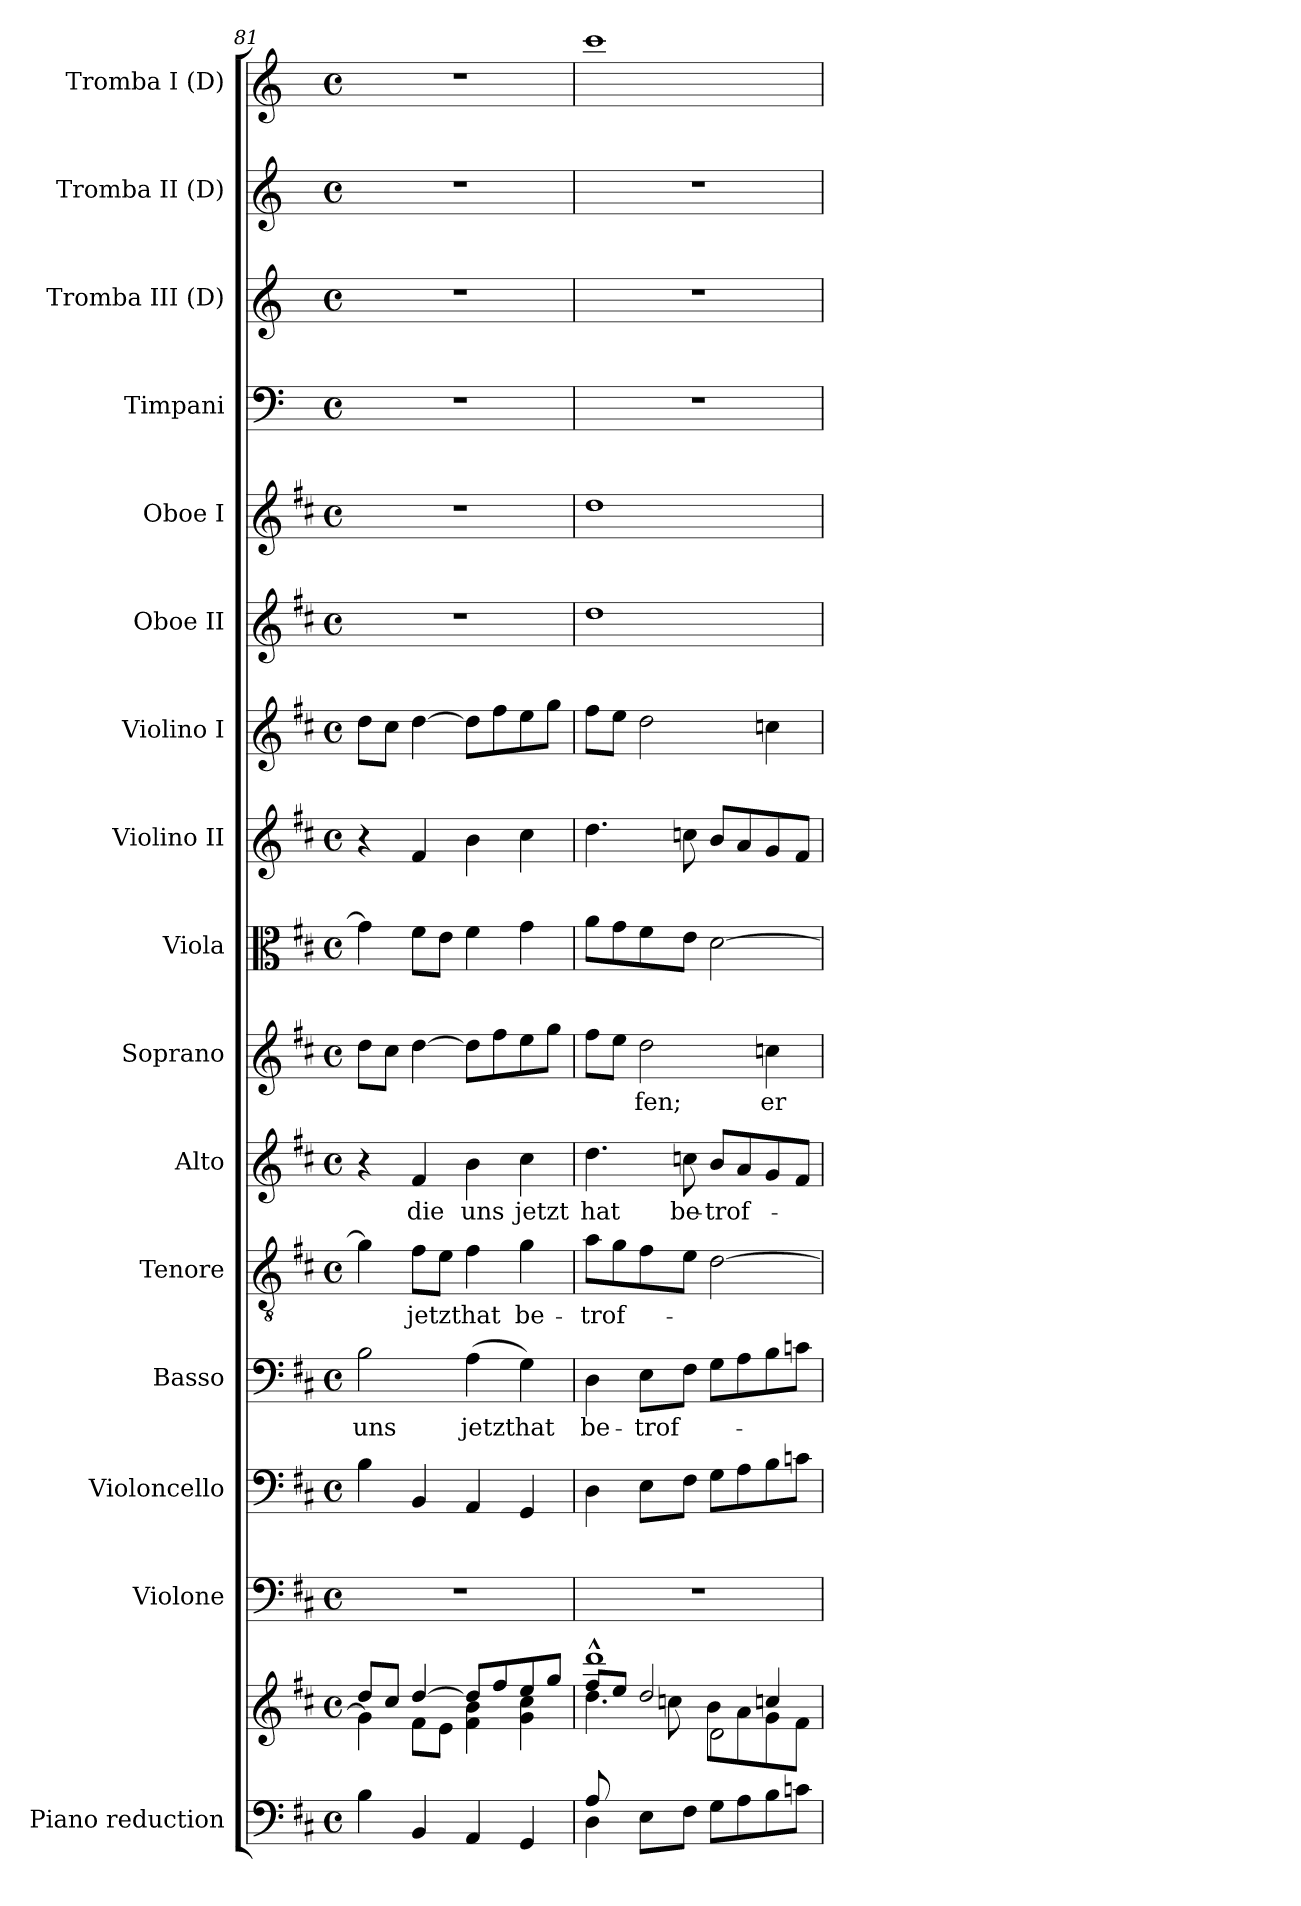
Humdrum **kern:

**kern	**kern	**kern	**kern	**kern	**text	**kern	**text	**kern	**text	**kern	**text	**kern	**kern	**kern	**kern	**kern	**kern	**kern	**kern	**kern
*part16	*part16	*part15	*part14	*part13	*part13	*part12	*part12	*part11	*part11	*part10	*part10	*part9	*part8	*part7	*part6	*part5	*part4	*part3	*part2	*part1
*staff17	*staff16	*staff15	*staff14	*staff13	*staff13	*staff12	*staff12	*staff11	*staff11	*staff10	*staff10	*staff9	*staff8	*staff7	*staff6	*staff5	*staff4	*staff3	*staff2	*staff1
*I"Piano reduction	*	*I"Violone	*I"Violoncello	*I"Basso	*	*I"Tenore	*	*I"Alto	*	*I"Soprano	*	*I"Viola	*I"Violino II	*I"Violino I	*I"Oboe II	*I"Oboe I	*I"Timpani	*I"Tromba III (D)	*I"Tromba II (D)	*I"Tromba I (D)
*I'Pno	*	*	*	*	*	*	*	*	*	*	*	*	*	*	*I'Ob	*I'Ob	*I'Timp	*	*	*
*clefF4	*clefG2	*clefF4	*clefF4	*clefF4	*	*clefGv2	*	*clefG2	*	*clefG2	*	*clefC3	*clefG2	*clefG2	*clefG2	*clefG2	*clefF4	*clefG2	*clefG2	*clefG2
*	*	*ITrd7c12	*	*	*	*	*	*	*	*	*	*	*	*	*	*	*	*ITrd-1c-2	*ITrd-1c-2	*ITrd-1c-2
*k[f#c#]	*k[f#c#]	*k[f#c#]	*k[f#c#]	*k[f#c#]	*	*k[f#c#]	*	*k[f#c#]	*	*k[f#c#]	*	*k[f#c#]	*k[f#c#]	*k[f#c#]	*k[f#c#]	*k[f#c#]	*k[]	*k[f#c#]	*k[f#c#]	*k[f#c#]
*M4/4	*M4/4	*M4/4	*M4/4	*M4/4	*	*M4/4	*	*M4/4	*	*M4/4	*	*M4/4	*M4/4	*M4/4	*M4/4	*M4/4	*M4/4	*M4/4	*M4/4	*M4/4
*met(c)	*met(c)	*met(c)	*met(c)	*met(c)	*	*met(c)	*	*met(c)	*	*met(c)	*	*met(c)	*met(c)	*met(c)	*met(c)	*met(c)	*met(c)	*met(c)	*met(c)	*met(c)
=81	=81	=81	=81	=81	=81	=81	=81	=81	=81	=81	=81	=81	=81	=81	=81	=81	=81	=81	=81	=81
*	*^	*	*	*	*	*	*	*	*	*	*	*	*	*	*	*	*	*	*	*
!	!	!	!	!	!	!LO:LY:b	!	!	!	!	!	!	!	!	!	!	!	!	!	!	!
4B\	8dd/L	4g\]	1r	4B\	2B\	uns	4g\]	.	4r	.	8dd\L	.	4g\]	4r	8dd\L	1r	1r	1r	1r	1r	1r
.	8cc#/J	.	.	.	.	.	.	.	.	.	8cc#\J	.	.	.	8cc#\J	.	.	.	.	.	.
!	!	!	!	!	!	!	!	!LO:LY:b	!	!LO:LY:b	!	!	!	!	!	!	!	!	!	!	!
4BB/	[4dd/	8f#\L	.	4BB/	.	.	8f#\L	jetzt	4f#/	die	[4dd\	.	8f#\L	4f#/	[4dd\	.	.	.	.	.	.
.	.	8e\J	.	.	.	.	8e\J	.	.	.	.	.	8e\J	.	.	.	.	.	.	.	.
!	!	!	!	!	!	!LO:LY:b	!	!LO:LY:b	!	!LO:LY:b	!	!	!	!	!	!	!	!	!	!	!
4AA/	8dd/L]	4f#\ 4b\	.	4AA/	(4A\	jetzt	4f#\	hat	4b\	uns	8dd\L]	.	4f#\	4b\	8dd\L]	.	.	.	.	.	.
.	8ff#/	.	.	.	.	.	.	.	.	.	8ff#\	.	.	.	8ff#\	.	.	.	.	.	.
!	!	!	!	!	!	!LO:LY:b	!	!LO:LY:b	!	!LO:LY:b	!	!	!	!	!	!	!	!	!	!	!
4GG/	8ee/	4g\ 4cc#\	.	4GG/	4G\)	hat	4g\	be-	4cc#\	jetzt	8ee\	.	4g\	4cc#\	8ee\	.	.	.	.	.	.
.	8gg/J	.	.	.	.	.	.	.	.	.	8gg\J	.	.	.	8gg\J	.	.	.	.	.	.
=82	=82	=82	=82	=82	=82	=82	=82	=82	=82	=82	=82	=82	=82	=82	=82	=82	=82	=82	=82	=82	=82
*^	*^	*^	*	*	*	*	*	*	*	*	*	*	*	*	*	*	*	*	*	*	*
!	!	!	!	!	!	!	!	!	!LO:LY:b	!	!LO:LY:b	!	!LO:LY:b	!	!	!	!	!	!	!	!	!	!	!
8A/L	4D\	8ff#/L	8ryy	1ddd^^	4.dd\	1r	4D\	4D\	be-	8a\L	trof-	4.dd\	hat	8ff#\L	.	8a\L	4.dd\	8ff#\L	1dd	1dd	1r	1r	1r	1ddd
2..ryy	.	8ee/J	8g\	.	.	.	.	.	.	8g\	.	.	.	8ee\J	.	8g\	.	8ee\J	.	.	.	.	.	.
!	!	!	!	!	!	!	!	!	!LO:LY:b	!	!	!	!	!	!LO:LY:b	!	!	!	!	!	!	!	!	!
.	8E\L	2dd/	8f#\	.	.	.	8E\L	8E\L	-trof-	8f#\	.	.	.	2dd\	fen;	8f#\	.	2dd\	.	.	.	.	.	.
!	!	!	!	!	!	!	!	!	!	!	!	!	!LO:LY:b	!	!	!	!	!	!	!	!	!	!	!
.	8F#\J	.	8e\J	.	8ccn\	.	8F#\J	8F#\J	.	8e\J	.	8ccn\	be-	.	.	8e\J	8ccn\	.	.	.	.	.	.	.
!	!	!	!	!	!	!	!	!	!	!	!	!	!LO:LY:b	!	!	!	!	!	!	!	!	!	!	!
.	8G\L	.	2d\	.	8b\L	.	8G\L	8G\L	.	[2d\	.	8b/L	trof-	.	.	[2d\	8b/L	.	.	.	.	.	.	.
.	8A\	.	.	.	8a\	.	8A\	8A\	.	.	.	8a/	.	.	.	.	8a/	.	.	.	.	.	.	.
!	!	!	!	!	!	!	!	!	!	!	!	!	!	!	!LO:LY:b	!	!	!	!	!	!	!	!	!
.	8B\	4ccn/	.	.	8g\	.	8B\	8B\	.	.	.	8g/	.	4ccn\	er	.	8g/	4ccn\	.	.	.	.	.	.
.	8cn\J	.	.	.	8f#\J	.	8cn\J	8cn\J	.	.	.	8f#/J	.	.	.	.	8f#/J	.	.	.	.	.	.	.
*v	*v	*	*	*	*	*	*	*	*	*	*	*	*	*	*	*	*	*	*	*	*	*	*	*
*	*v	*v	*v	*v	*	*	*	*	*	*	*	*	*	*	*	*	*	*	*	*	*	*	*
=	=	=	=	=	=	=	=	=	=	=	=	=	=	=	=	=	=	=	=	=
*-	*-	*-	*-	*-	*-	*-	*-	*-	*-	*-	*-	*-	*-	*-	*-	*-	*-	*-	*-	*-
